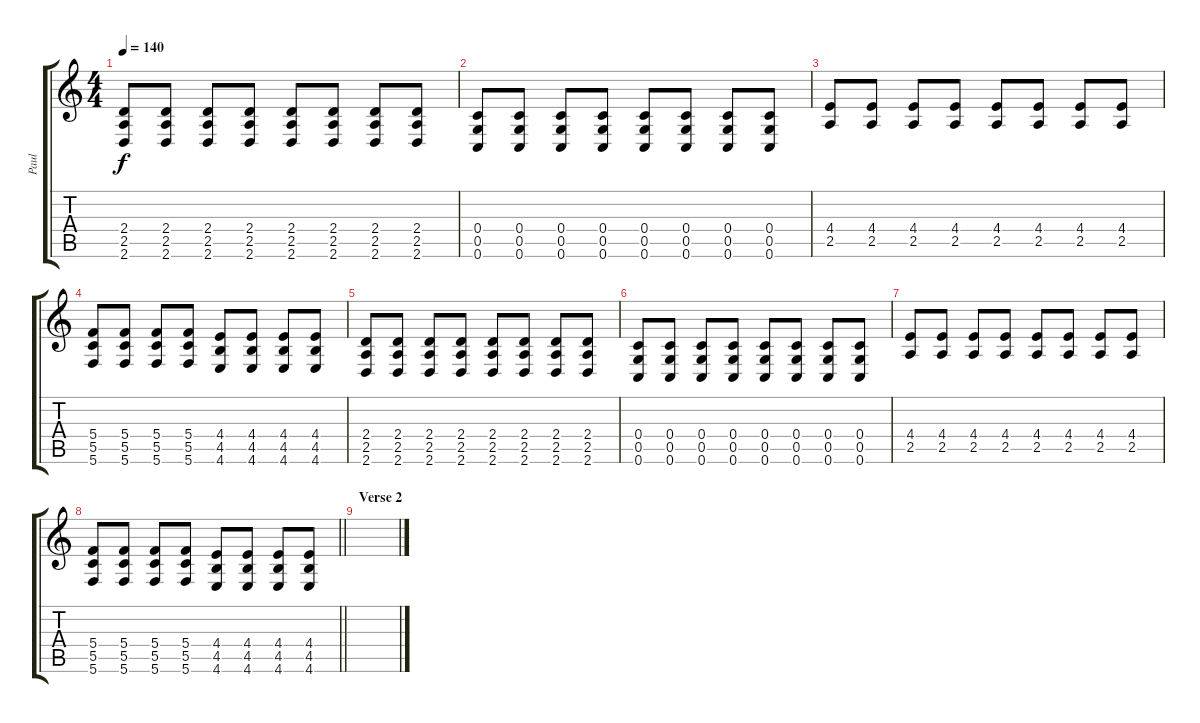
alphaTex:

\track ("Paul" "Paul") {instrument distortionguitar}
\staff {score tabs}
\tuning (D4 A3 F3 C3 G2 C2) {hide}
\ts (4 4)
\tempo 140
\clef g2
\ks c
(2.4 2.5 2.6).8{dy f} (2.4 2.5 2.6).8 (2.4 2.5 2.6).8 (2.4 2.5 2.6).8 (2.4 2.5 2.6).8 (2.4 2.5 2.6).8 (2.4 2.5 2.6).8 (2.4 2.5 2.6).8 |
(0.4 0.5 0.6).8 (0.4 0.5 0.6).8 (0.4 0.5 0.6).8 (0.4 0.5 0.6).8 (0.4 0.5 0.6).8 (0.4 0.5 0.6).8 (0.4 0.5 0.6).8 (0.4 0.5 0.6).8 |
(4.4 2.5).8 (4.4 2.5).8 (4.4 2.5).8 (4.4 2.5).8 (4.4 2.5).8 (4.4 2.5).8 (4.4 2.5).8 (4.4 2.5).8 |
(5.4 5.5 5.6).8 (5.4 5.5 5.6).8 (5.4 5.5 5.6).8 (5.4 5.5 5.6).8 (4.4 4.5 4.6).8 (4.4 4.5 4.6).8 (4.4 4.5 4.6).8 (4.4 4.5 4.6).8 |
(2.4 2.5 2.6).8 (2.4 2.5 2.6).8 (2.4 2.5 2.6).8 (2.4 2.5 2.6).8 (2.4 2.5 2.6).8 (2.4 2.5 2.6).8 (2.4 2.5 2.6).8 (2.4 2.5 2.6).8 |
(0.4 0.5 0.6).8 (0.4 0.5 0.6).8 (0.4 0.5 0.6).8 (0.4 0.5 0.6).8 (0.4 0.5 0.6).8 (0.4 0.5 0.6).8 (0.4 0.5 0.6).8 (0.4 0.5 0.6).8 |
(4.4 2.5).8 (4.4 2.5).8 (4.4 2.5).8 (4.4 2.5).8 (4.4 2.5).8 (4.4 2.5).8 (4.4 2.5).8 (4.4 2.5).8 |
\barLineRight lightlight
(5.4 5.5 5.6).8 (5.4 5.5 5.6).8 (5.4 5.5 5.6).8 (5.4 5.5 5.6).8 (4.4 4.5 4.6).8 (4.4 4.5 4.6).8 (4.4 4.5 4.6).8 (4.4 4.5 4.6).8 |
\section ("" "Verse 2")
